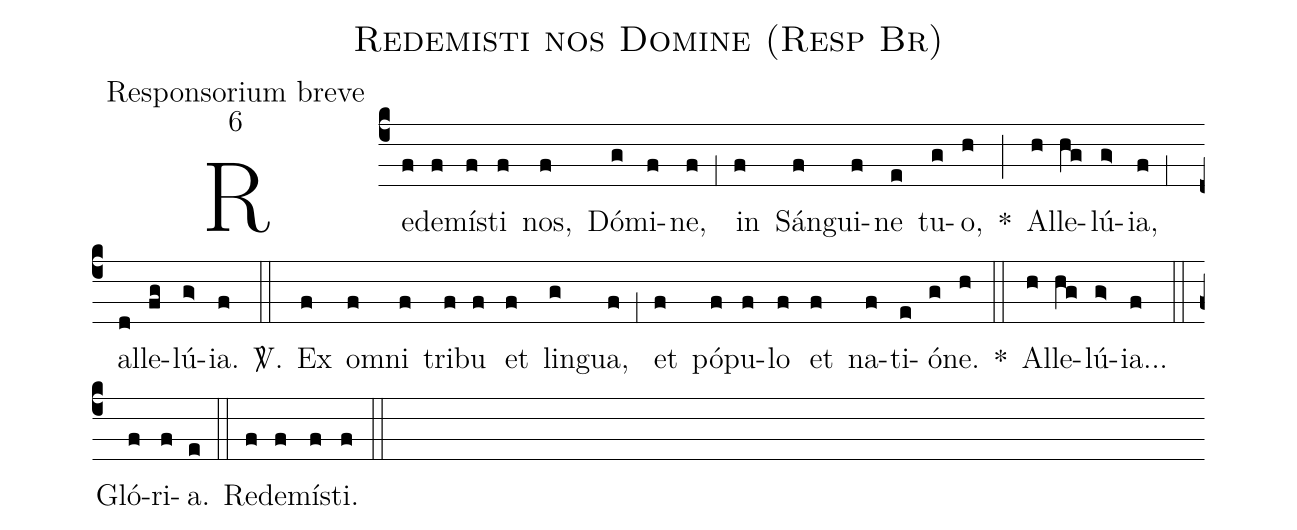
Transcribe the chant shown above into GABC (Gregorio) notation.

name:Redemisti nos Domine (Resp Br);
office-part:Responsorium breve;
mode:6;
%%
(c4) Re(f)de(f)mí(f)sti(f) nos,(f) Dó(g)mi(f)ne,(f) (;1) in(f) Sán(f)gui(f)ne(e) tu(g)o,(h) *(;) Al(h)le(hg)lú(g>)ia,(f) (;1) al(d)le(fg)lú(g>)ia.(f) <sp>V/</sp>.(::) Ex(f) o(f)mni(f) tri(f)bu(f) et(f) lin(g)gua,(f) (;1) et(f) pó(f)pu(f)lo(f) et(f) na(f)ti(e)ó(g)ne.(h) *(::) Al(h)le(hg)lú(g>)ia...(f) (::) Gló(f)ri(f)a.(e) (::) Re(f)de(f)mí(f)sti.(f) (::)
